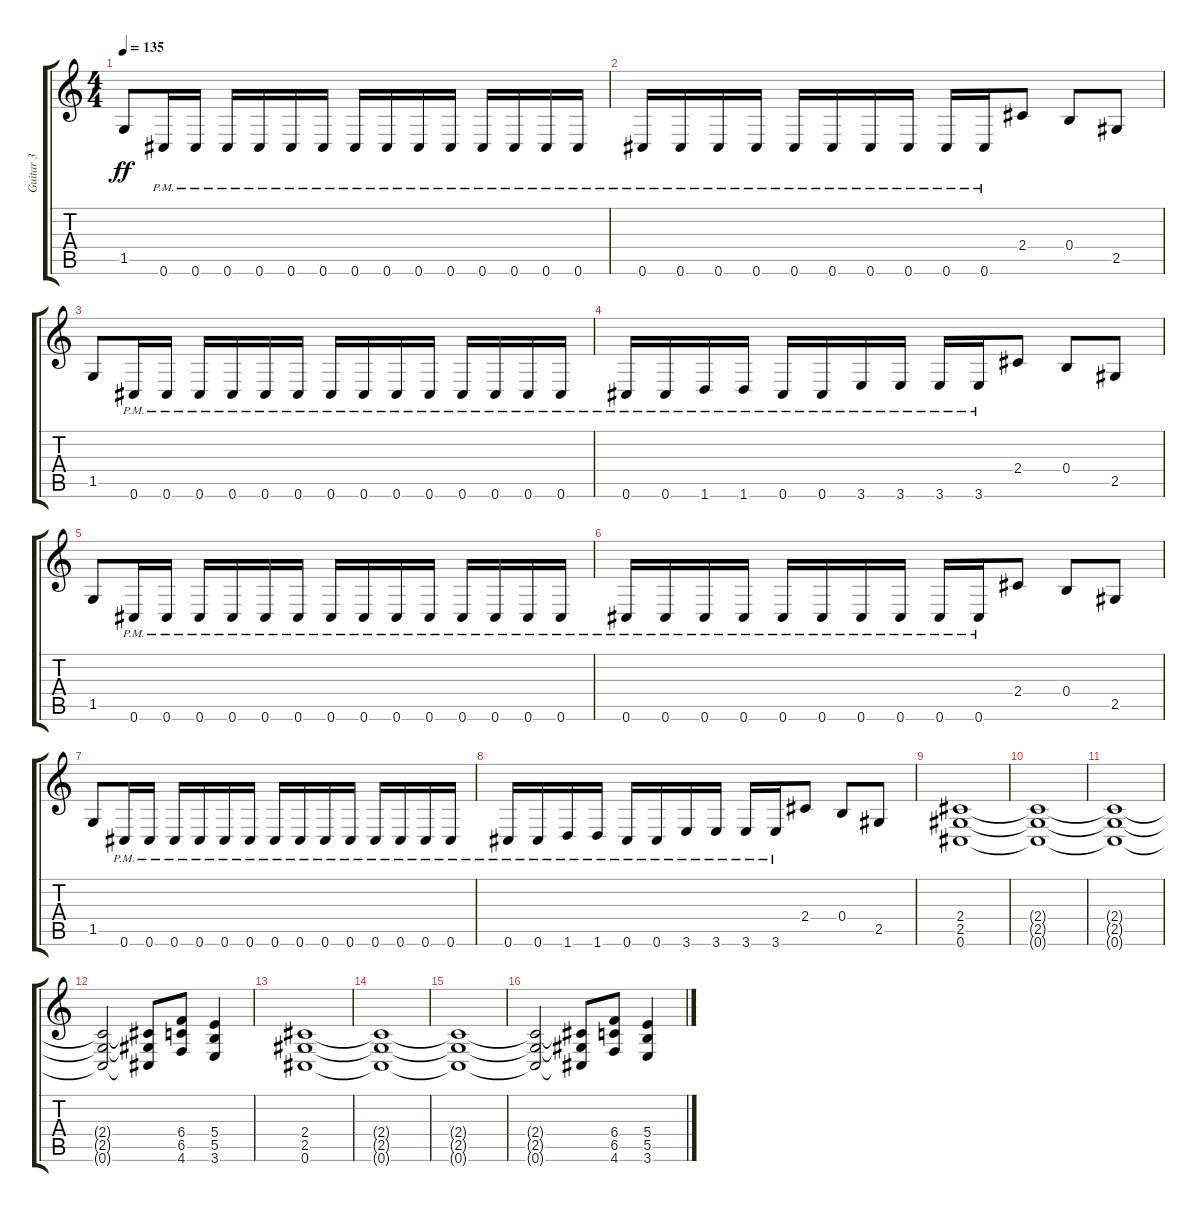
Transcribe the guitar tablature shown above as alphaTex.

\track ("Guitar 3" "Guitar 3") {instrument distortionguitar}
\staff {score tabs}
\tuning (Db4 Ab3 E3 B2 Gb2 Db2) {hide}
\ts (4 4)
\tempo 135
\clef g2
\ks c
1.5.8{dy ff} 0.6{pm}.16 0.6{pm}.16 0.6{pm}.16 0.6{pm}.16 0.6{pm}.16 0.6{pm}.16 0.6{pm}.16 0.6{pm}.16 0.6{pm}.16 0.6{pm}.16 0.6{pm}.16 0.6{pm}.16 0.6{pm}.16 0.6{pm}.16 |
0.6{pm}.16 0.6{pm}.16 0.6{pm}.16 0.6{pm}.16 0.6{pm}.16 0.6{pm}.16 0.6{pm}.16 0.6{pm}.16 0.6{pm}.16 0.6{pm}.16 2.4.8 0.4.8 2.5.8 |
1.5.8 0.6{pm}.16 0.6{pm}.16 0.6{pm}.16 0.6{pm}.16 0.6{pm}.16 0.6{pm}.16 0.6{pm}.16 0.6{pm}.16 0.6{pm}.16 0.6{pm}.16 0.6{pm}.16 0.6{pm}.16 0.6{pm}.16 0.6{pm}.16 |
0.6{pm}.16 0.6{pm}.16 1.6{pm}.16 1.6{pm}.16 0.6{pm}.16 0.6{pm}.16 3.6{pm}.16 3.6{pm}.16 3.6{pm}.16 3.6{pm}.16 2.4.8 0.4.8 2.5.8 |
1.5.8 0.6{pm}.16 0.6{pm}.16 0.6{pm}.16 0.6{pm}.16 0.6{pm}.16 0.6{pm}.16 0.6{pm}.16 0.6{pm}.16 0.6{pm}.16 0.6{pm}.16 0.6{pm}.16 0.6{pm}.16 0.6{pm}.16 0.6{pm}.16 |
0.6{pm}.16 0.6{pm}.16 0.6{pm}.16 0.6{pm}.16 0.6{pm}.16 0.6{pm}.16 0.6{pm}.16 0.6{pm}.16 0.6{pm}.16 0.6{pm}.16 2.4.8 0.4.8 2.5.8 |
1.5.8 0.6{pm}.16 0.6{pm}.16 0.6{pm}.16 0.6{pm}.16 0.6{pm}.16 0.6{pm}.16 0.6{pm}.16 0.6{pm}.16 0.6{pm}.16 0.6{pm}.16 0.6{pm}.16 0.6{pm}.16 0.6{pm}.16 0.6{pm}.16 |
0.6{pm}.16 0.6{pm}.16 1.6{pm}.16 1.6{pm}.16 0.6{pm}.16 0.6{pm}.16 3.6{pm}.16 3.6{pm}.16 3.6{pm}.16 3.6{pm}.16 2.4.8 0.4.8 2.5.8 |
(2.4 2.5 0.6).1 |
(2.4{t} 2.5{t} 0.6{t}).1 |
(2.4{t} 2.5{t} 0.6{t}).1 |
(2.4{t} 2.5{t} 0.6{t}).2 (2.4{t} 2.5{t} 0.6{t}).8 (6.4 6.5 4.6).8 (5.4 5.5 3.6).4 |
(2.4 2.5 0.6).1 |
(2.4{t} 2.5{t} 0.6{t}).1 |
(2.4{t} 2.5{t} 0.6{t}).1 |
(2.4{t} 2.5{t} 0.6{t}).2 (2.4{t} 2.5{t} 0.6{t}).8 (6.4 6.5 4.6).8 (5.4 5.5 3.6).4
